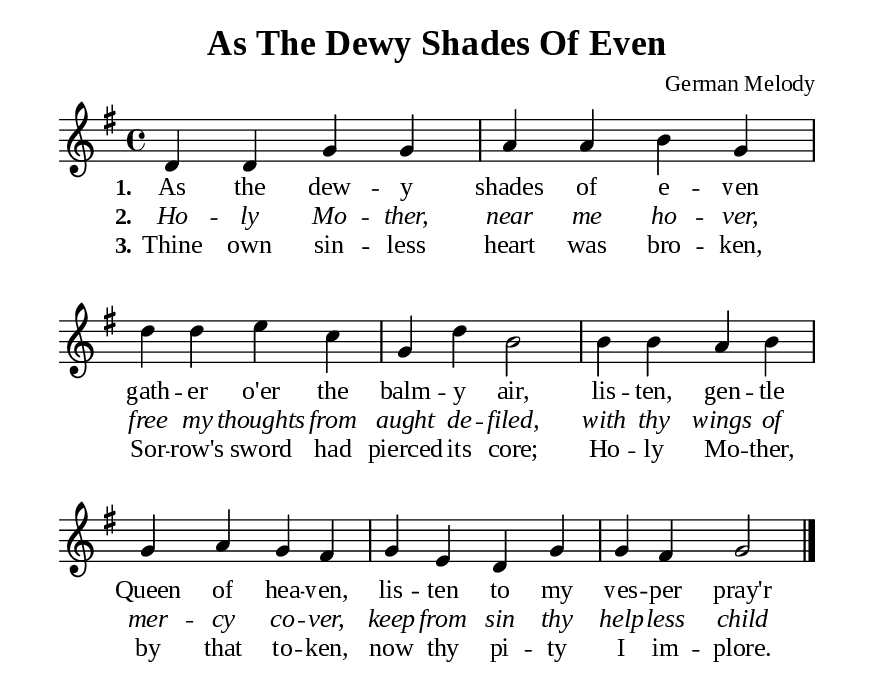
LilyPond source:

%%%%%%%%%%%%%%%%%%%%%%%%%%%%%
% CONTENTS OF THIS DOCUMENT
% 1. Common settings
% 2. Verse music
% 3. Verse lyrics
% 4. Layout
%%%%%%%%%%%%%%%%%%%%%%%%%%%%%

%%%%%%%%%%%%%%%%%%%%%%%%%%%%%
% 1. Common settings
%%%%%%%%%%%%%%%%%%%%%%%%%%%%%
\version "2.18.2"

\header {
  title = "As The Dewy Shades Of Even"
  composer = "German Melody"
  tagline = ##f
}

global= {
  \key g \major
  \time 4/4
  \override Score.BarNumber.break-visibility = ##(#f #f #f)
  \override Lyrics.LyricSpace.minimum-distance = #3.0
}

\paper {
  #(set-paper-size "a5")
  top-margin = 3.2\mm
  bottom-marign = 10\mm
  left-margin = 10\mm
  right-margin = 10\mm
  indent = #0
  #(define fonts
	 (make-pango-font-tree "Liberation Serif"
	 		       "Liberation Serif"
			       "Liberation Serif"
			       (/ 20 20)))
  system-system-spacing = #'((basic-distance . 3) (padding . 5))
}

printItalic = \with {
  \override LyricText.font-shape = #'italic
}

%%%%%%%%%%%%%%%%%%%%%%%%%%%%%
% 2. Verse music
%%%%%%%%%%%%%%%%%%%%%%%%%%%%%
musicVerseSoprano = \relative c' {
  %{	01	%} d4 d g g |
  %{	02	%} a a b g |
  %{	03	%} d' d e c |
  %{	04	%} g d' b2 |
  %{	05	%} b4 b a b |
  %{	06	%} g a g fis |
  %{	07	%} g e d g |
  %{	08	%} g fis g2 \bar "|."
}

%%%%%%%%%%%%%%%%%%%%%%%%%%%%%
% 3. Verse lyrics
%%%%%%%%%%%%%%%%%%%%%%%%%%%%%
verseOne = \lyricmode {
  \set stanza = #"1."
  As the dew -- y shades of e -- ven gath -- er o'er the balm -- y air,
  lis -- ten, gen -- tle Queen of hea -- ven, lis -- ten to my ves -- per pray'r
}

verseTwo = \lyricmode {
  \set stanza = #"2."
  Ho -- ly Mo -- ther, near me ho -- ver, free my thoughts from aught de -- filed,
  with thy wings of mer -- cy co -- ver, keep from sin thy help -- less child
}

verseThree = \lyricmode {
  \set stanza = #"3."
  Thine own sin -- less heart was bro -- ken, Sor -- row's sword had pierced its core;
  Ho -- ly Mo -- ther, by that to -- ken, now thy pi -- ty I im -- plore.
}

%%%%%%%%%%%%%%%%%%%%%%%%%%%%%
% 4. Layout
%%%%%%%%%%%%%%%%%%%%%%%%%%%%%
\score {
    \new ChoirStaff <<
      \new Staff <<
        \clef "treble"
        \new Voice = "sopranos" { \global   \musicVerseSoprano }
      >>
      \new Lyrics \lyricsto sopranos \verseOne
      \new Lyrics \printItalic \lyricsto sopranos \verseTwo
      \new Lyrics \lyricsto sopranos \verseThree
    >>
}
